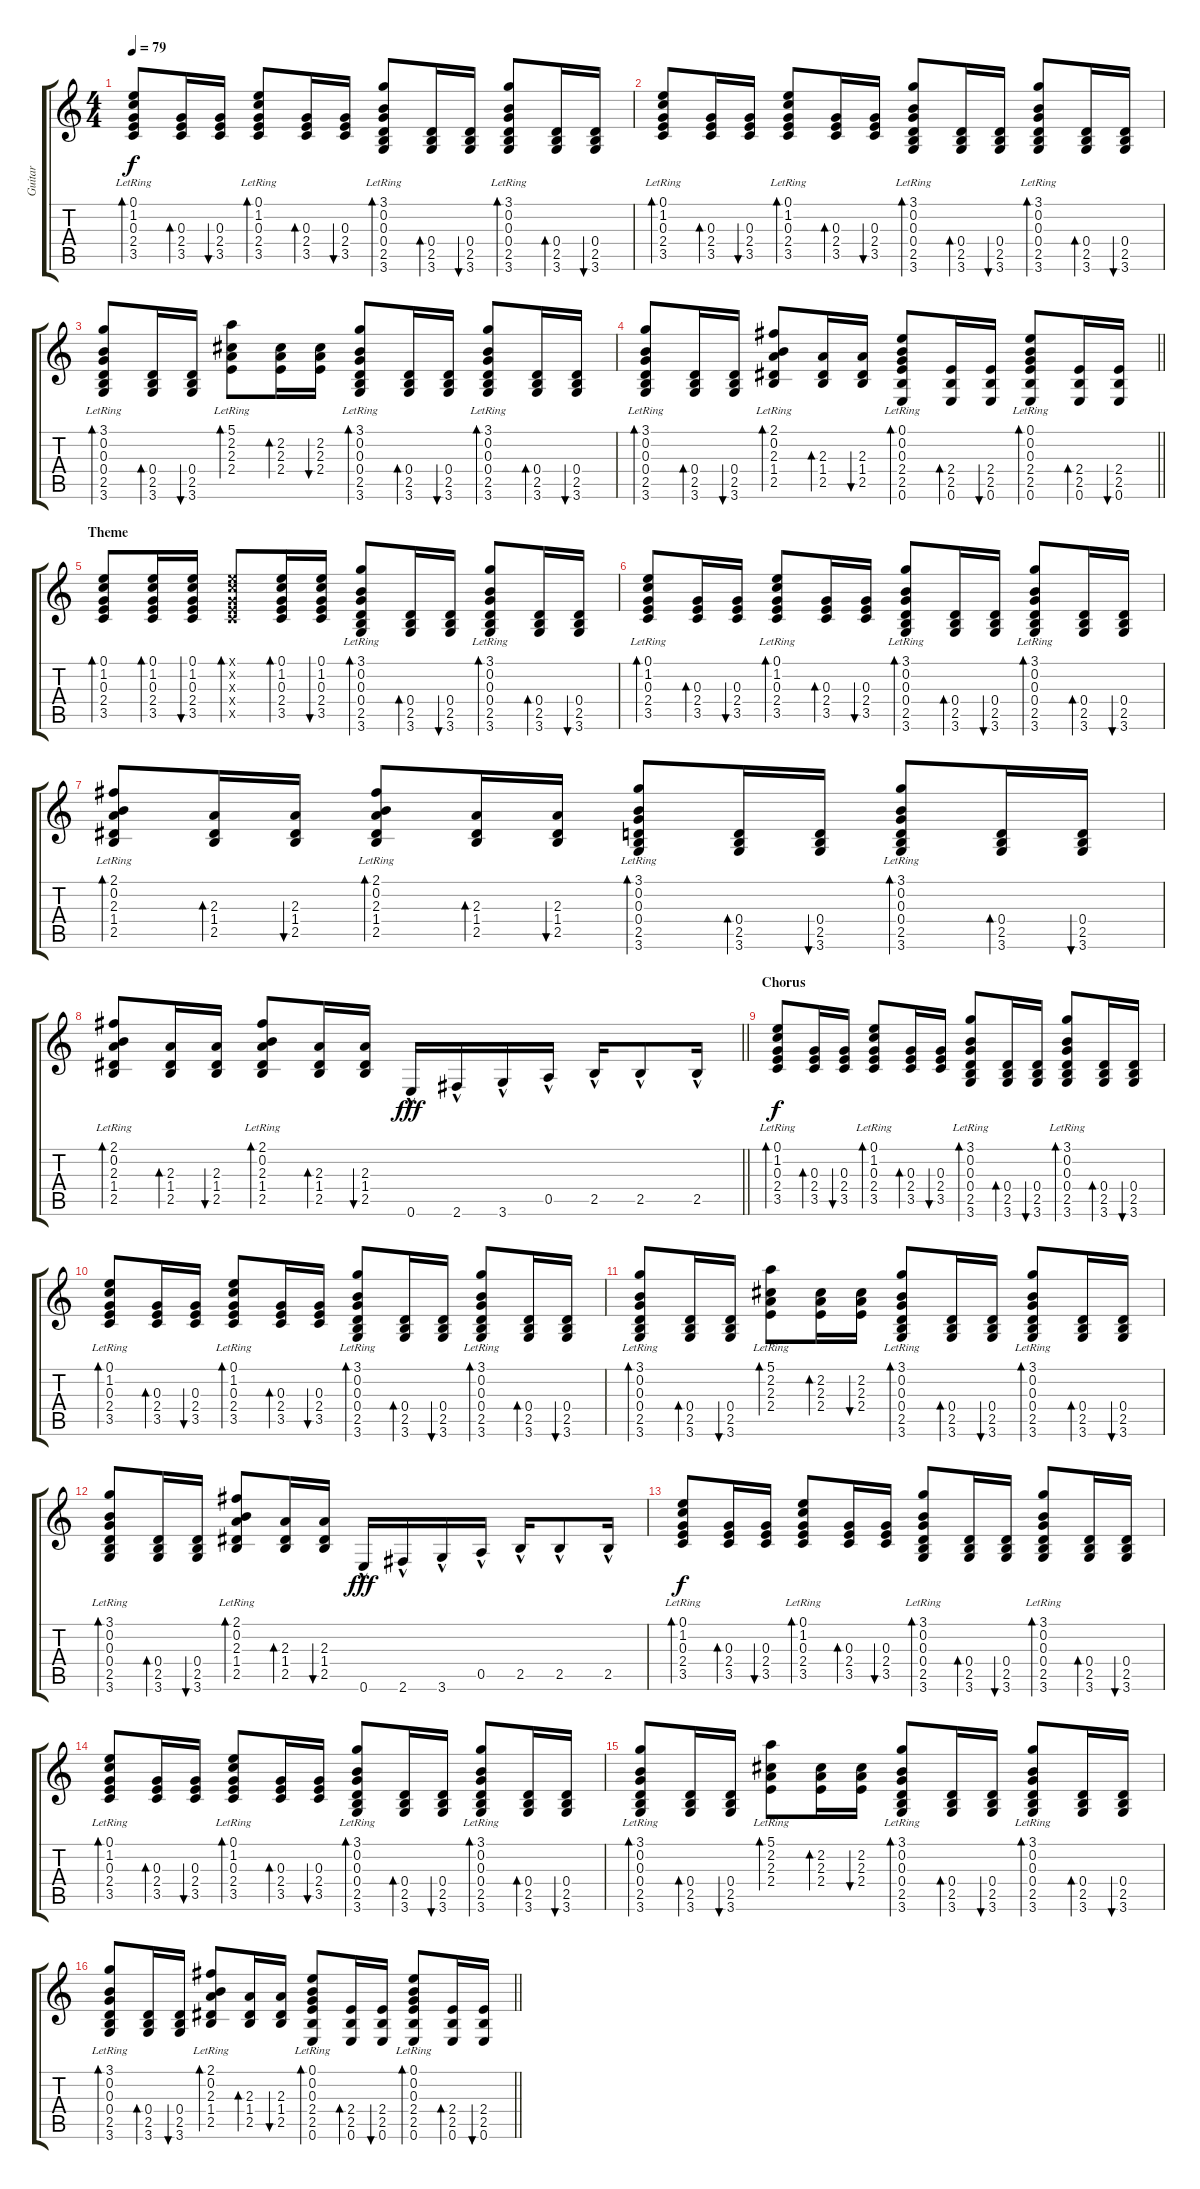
\track ("Guitar" "Guitar") {instrument acousticguitarsteel}
\staff {score tabs}
\tuning (E4 B3 G3 D3 A2 E2) {hide}
\ts (4 4)
\tempo 79
\clef g2
\ks c
(0.1{lr} 1.2{lr} 0.3 2.4 3.5).8{bd 60 dy f} (0.3 2.4 3.5).16{bd 60} (0.3 2.4 3.5).16{bu 60} (0.1{lr} 1.2{lr} 0.3 2.4 3.5).8{bd 60} (0.3 2.4 3.5).16{bd 60} (0.3 2.4 3.5).16{bu 60} (3.1{lr} 0.2{lr} 0.3{lr} 0.4 2.5 3.6).8{bd 60} (0.4 2.5 3.6).16{bd 60} (0.4 2.5 3.6).16{bu 60} (3.1{lr} 0.2{lr} 0.3{lr} 0.4 2.5 3.6).8{bd 60} (0.4 2.5 3.6).16{bd 60} (0.4 2.5 3.6).16{bu 60} |
(0.1{lr} 1.2{lr} 0.3 2.4 3.5).8{bd 60} (0.3 2.4 3.5).16{bd 60} (0.3 2.4 3.5).16{bu 60} (0.1{lr} 1.2{lr} 0.3 2.4 3.5).8{bd 60} (0.3 2.4 3.5).16{bd 60} (0.3 2.4 3.5).16{bu 60} (3.1{lr} 0.2{lr} 0.3{lr} 0.4 2.5 3.6).8{bd 60} (0.4 2.5 3.6).16{bd 60} (0.4 2.5 3.6).16{bu 60} (3.1{lr} 0.2{lr} 0.3{lr} 0.4 2.5 3.6).8{bd 60} (0.4 2.5 3.6).16{bd 60} (0.4 2.5 3.6).16{bu 60} |
(3.1{lr} 0.2{lr} 0.3{lr} 0.4 2.5 3.6).8{bd 60} (0.4 2.5 3.6).16{bd 60} (0.4 2.5 3.6).16{bu 60} (5.1{lr} 2.2 2.3 2.4).8{bd 60} (2.2 2.3 2.4).16{bd 60} (2.2 2.3 2.4).16{bu 60} (3.1{lr} 0.2{lr} 0.3{lr} 0.4 2.5 3.6).8{bd 60} (0.4 2.5 3.6).16{bd 60} (0.4 2.5 3.6).16{bu 60} (3.1{lr} 0.2{lr} 0.3{lr} 0.4 2.5 3.6).8{bd 60} (0.4 2.5 3.6).16{bd 60} (0.4 2.5 3.6).16{bu 60} |
\barLineRight lightlight
(3.1{lr} 0.2{lr} 0.3{lr} 0.4 2.5 3.6).8{bd 60} (0.4 2.5 3.6).16{bd 60} (0.4 2.5 3.6).16{bu 60} (2.1{lr} 0.2{lr} 2.3 1.4 2.5).8{bd 60} (2.3 1.4 2.5).16{bd 60} (2.3 1.4 2.5).16{bu 60} (0.1{lr} 0.2{lr} 0.3{lr} 2.4 2.5 0.6).8{bd 60} (2.4 2.5 0.6).16{bd 60} (2.4 2.5 0.6).16{bu 60} (0.1{lr} 0.2{lr} 0.3{lr} 2.4 2.5 0.6).8{bd 60} (2.4 2.5 0.6).16{bd 60} (2.4 2.5 0.6).16{bu 60} |
\section ("" "Theme")
(0.1 1.2 0.3 2.4 3.5).8{bd 60} (0.1 1.2 0.3 2.4 3.5).16{bd 60} (0.1 1.2 0.3 2.4 3.5).16{bu 60} (0.1{x} 1.2{x} 0.3{x} 2.4{x} 3.5{x}).8{bd 60} (0.1 1.2 0.3 2.4 3.5).16{bd 60} (0.1 1.2 0.3 2.4 3.5).16{bu 60} (3.1{lr} 0.2{lr} 0.3{lr} 0.4 2.5 3.6).8{bd 60} (0.4 2.5 3.6).16{bd 60} (0.4 2.5 3.6).16{bu 60} (3.1{lr} 0.2{lr} 0.3{lr} 0.4 2.5 3.6).8{bd 60} (0.4 2.5 3.6).16{bd 60} (0.4 2.5 3.6).16{bu 60} |
(0.1{lr} 1.2{lr} 0.3 2.4 3.5).8{bd 60} (0.3 2.4 3.5).16{bd 60} (0.3 2.4 3.5).16{bu 60} (0.1{lr} 1.2{lr} 0.3 2.4 3.5).8{bd 60} (0.3 2.4 3.5).16{bd 60} (0.3 2.4 3.5).16{bu 60} (3.1{lr} 0.2{lr} 0.3{lr} 0.4 2.5 3.6).8{bd 60} (0.4 2.5 3.6).16{bd 60} (0.4 2.5 3.6).16{bu 60} (3.1{lr} 0.2{lr} 0.3{lr} 0.4 2.5 3.6).8{bd 60} (0.4 2.5 3.6).16{bd 60} (0.4 2.5 3.6).16{bu 60} |
(2.1{lr} 0.2{lr} 2.3 1.4 2.5).8{bd 60} (2.3 1.4 2.5).16{bd 60} (2.3 1.4 2.5).16{bu 60} (2.1{lr} 0.2{lr} 2.3 1.4 2.5).8{bd 60} (2.3 1.4 2.5).16{bd 60} (2.3 1.4 2.5).16{bu 60} (3.1{lr} 0.2{lr} 0.3{lr} 0.4 2.5 3.6).8{bd 60} (0.4 2.5 3.6).16{bd 60} (0.4 2.5 3.6).16{bu 60} (3.1{lr} 0.2{lr} 0.3{lr} 0.4 2.5 3.6).8{bd 60} (0.4 2.5 3.6).16{bd 60} (0.4 2.5 3.6).16{bu 60} |
\barLineRight lightlight
(2.1{lr} 0.2{lr} 2.3 1.4 2.5).8{bd 60} (2.3 1.4 2.5).16{bd 60} (2.3 1.4 2.5).16{bu 60} (2.1{lr} 0.2{lr} 2.3 1.4 2.5).8{bd 60} (2.3 1.4 2.5).16{bd 60} (2.3 1.4 2.5).16{bu 60} 0.6{hac}.16{dy fff} 2.6{hac}.16 3.6{hac}.16 0.5{hac}.16 2.5{hac}.16 2.5{hac}.8 2.5{hac}.16 |
\section ("" "Chorus")
(0.1{lr} 1.2{lr} 0.3 2.4 3.5).8{bd 60 dy f} (0.3 2.4 3.5).16{bd 60} (0.3 2.4 3.5).16{bu 60} (0.1{lr} 1.2{lr} 0.3 2.4 3.5).8{bd 60} (0.3 2.4 3.5).16{bd 60} (0.3 2.4 3.5).16{bu 60} (3.1{lr} 0.2{lr} 0.3{lr} 0.4 2.5 3.6).8{bd 60} (0.4 2.5 3.6).16{bd 60} (0.4 2.5 3.6).16{bu 60} (3.1{lr} 0.2{lr} 0.3{lr} 0.4 2.5 3.6).8{bd 60} (0.4 2.5 3.6).16{bd 60} (0.4 2.5 3.6).16{bu 60} |
(0.1{lr} 1.2{lr} 0.3 2.4 3.5).8{bd 60} (0.3 2.4 3.5).16{bd 60} (0.3 2.4 3.5).16{bu 60} (0.1{lr} 1.2{lr} 0.3 2.4 3.5).8{bd 60} (0.3 2.4 3.5).16{bd 60} (0.3 2.4 3.5).16{bu 60} (3.1{lr} 0.2{lr} 0.3{lr} 0.4 2.5 3.6).8{bd 60} (0.4 2.5 3.6).16{bd 60} (0.4 2.5 3.6).16{bu 60} (3.1{lr} 0.2{lr} 0.3{lr} 0.4 2.5 3.6).8{bd 60} (0.4 2.5 3.6).16{bd 60} (0.4 2.5 3.6).16{bu 60} |
(3.1{lr} 0.2{lr} 0.3{lr} 0.4 2.5 3.6).8{bd 60} (0.4 2.5 3.6).16{bd 60} (0.4 2.5 3.6).16{bu 60} (5.1{lr} 2.2 2.3 2.4).8{bd 60} (2.2 2.3 2.4).16{bd 60} (2.2 2.3 2.4).16{bu 60} (3.1{lr} 0.2{lr} 0.3{lr} 0.4 2.5 3.6).8{bd 60} (0.4 2.5 3.6).16{bd 60} (0.4 2.5 3.6).16{bu 60} (3.1{lr} 0.2{lr} 0.3{lr} 0.4 2.5 3.6).8{bd 60} (0.4 2.5 3.6).16{bd 60} (0.4 2.5 3.6).16{bu 60} |
(3.1{lr} 0.2{lr} 0.3{lr} 0.4 2.5 3.6).8{bd 60} (0.4 2.5 3.6).16{bd 60} (0.4 2.5 3.6).16{bu 60} (2.1{lr} 0.2{lr} 2.3 1.4 2.5).8{bd 60} (2.3 1.4 2.5).16{bd 60} (2.3 1.4 2.5).16{bu 60} 0.6{hac}.16{dy fff} 2.6{hac}.16 3.6{hac}.16 0.5{hac}.16 2.5{hac}.16 2.5{hac}.8 2.5{hac}.16 |
(0.1{lr} 1.2{lr} 0.3 2.4 3.5).8{bd 60 dy f} (0.3 2.4 3.5).16{bd 60} (0.3 2.4 3.5).16{bu 60} (0.1{lr} 1.2{lr} 0.3 2.4 3.5).8{bd 60} (0.3 2.4 3.5).16{bd 60} (0.3 2.4 3.5).16{bu 60} (3.1{lr} 0.2{lr} 0.3{lr} 0.4 2.5 3.6).8{bd 60} (0.4 2.5 3.6).16{bd 60} (0.4 2.5 3.6).16{bu 60} (3.1{lr} 0.2{lr} 0.3{lr} 0.4 2.5 3.6).8{bd 60} (0.4 2.5 3.6).16{bd 60} (0.4 2.5 3.6).16{bu 60} |
(0.1{lr} 1.2{lr} 0.3 2.4 3.5).8{bd 60} (0.3 2.4 3.5).16{bd 60} (0.3 2.4 3.5).16{bu 60} (0.1{lr} 1.2{lr} 0.3 2.4 3.5).8{bd 60} (0.3 2.4 3.5).16{bd 60} (0.3 2.4 3.5).16{bu 60} (3.1{lr} 0.2{lr} 0.3{lr} 0.4 2.5 3.6).8{bd 60} (0.4 2.5 3.6).16{bd 60} (0.4 2.5 3.6).16{bu 60} (3.1{lr} 0.2{lr} 0.3{lr} 0.4 2.5 3.6).8{bd 60} (0.4 2.5 3.6).16{bd 60} (0.4 2.5 3.6).16{bu 60} |
(3.1{lr} 0.2{lr} 0.3{lr} 0.4 2.5 3.6).8{bd 60} (0.4 2.5 3.6).16{bd 60} (0.4 2.5 3.6).16{bu 60} (5.1{lr} 2.2 2.3 2.4).8{bd 60} (2.2 2.3 2.4).16{bd 60} (2.2 2.3 2.4).16{bu 60} (3.1{lr} 0.2{lr} 0.3{lr} 0.4 2.5 3.6).8{bd 60} (0.4 2.5 3.6).16{bd 60} (0.4 2.5 3.6).16{bu 60} (3.1{lr} 0.2{lr} 0.3{lr} 0.4 2.5 3.6).8{bd 60} (0.4 2.5 3.6).16{bd 60} (0.4 2.5 3.6).16{bu 60} |
\barLineRight lightlight
(3.1{lr} 0.2{lr} 0.3{lr} 0.4 2.5 3.6).8{bd 60} (0.4 2.5 3.6).16{bd 60} (0.4 2.5 3.6).16{bu 60} (2.1{lr} 0.2{lr} 2.3 1.4 2.5).8{bd 60} (2.3 1.4 2.5).16{bd 60} (2.3 1.4 2.5).16{bu 60} (0.1{lr} 0.2{lr} 0.3{lr} 2.4 2.5 0.6).8{bd 60} (2.4 2.5 0.6).16{bd 60} (2.4 2.5 0.6).16{bu 60} (0.1{lr} 0.2{lr} 0.3{lr} 2.4 2.5 0.6).8{bd 60} (2.4 2.5 0.6).16{bd 60} (2.4 2.5 0.6).16{bu 60}
